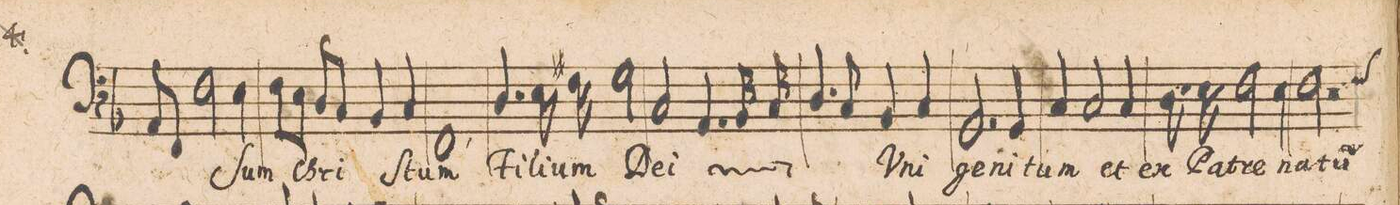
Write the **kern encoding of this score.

**kern	**text
*I"BASSVS.	*
*clefF4	*
*k[b-]	*
*met(C|)	*
*M2/2	*
8AA/L	.
8FF/J	.
2F\	.
4E\	-ſum
=23-	=23-
8F\L	Chri-
8E\J	.
8D/L	.
8C/J	.
4BB-/	.
4C/	.
=24-	=24-
1FF/,<	-ſtum
=25-	=25-
4.D/	Fi-
16E\	-li-
16F#X\	-um
2G\	De-
=26-	=26-
2C/	-i
*	*ij
4.AA/	Fi-
16BB-/	-li-
16C/	-um
=27-	=27-
4.D/	De-
8C/	-i
*	*Xij
4BB-/	V-
4C/	-ni-
=28-	=28-
2.GG/	-ge-
4GG/	-ni-
=29-	=29-
4C/	-tum
2C/	et
4C/	ex
=30-	=30-
8.D\	Pa-
16E\	-tre
2Fny\	na-
4E\	.
=31-	=31-
*custos:F	*
2F\	-tu(m)
2r	.
=32-	=32-
*-	*-
